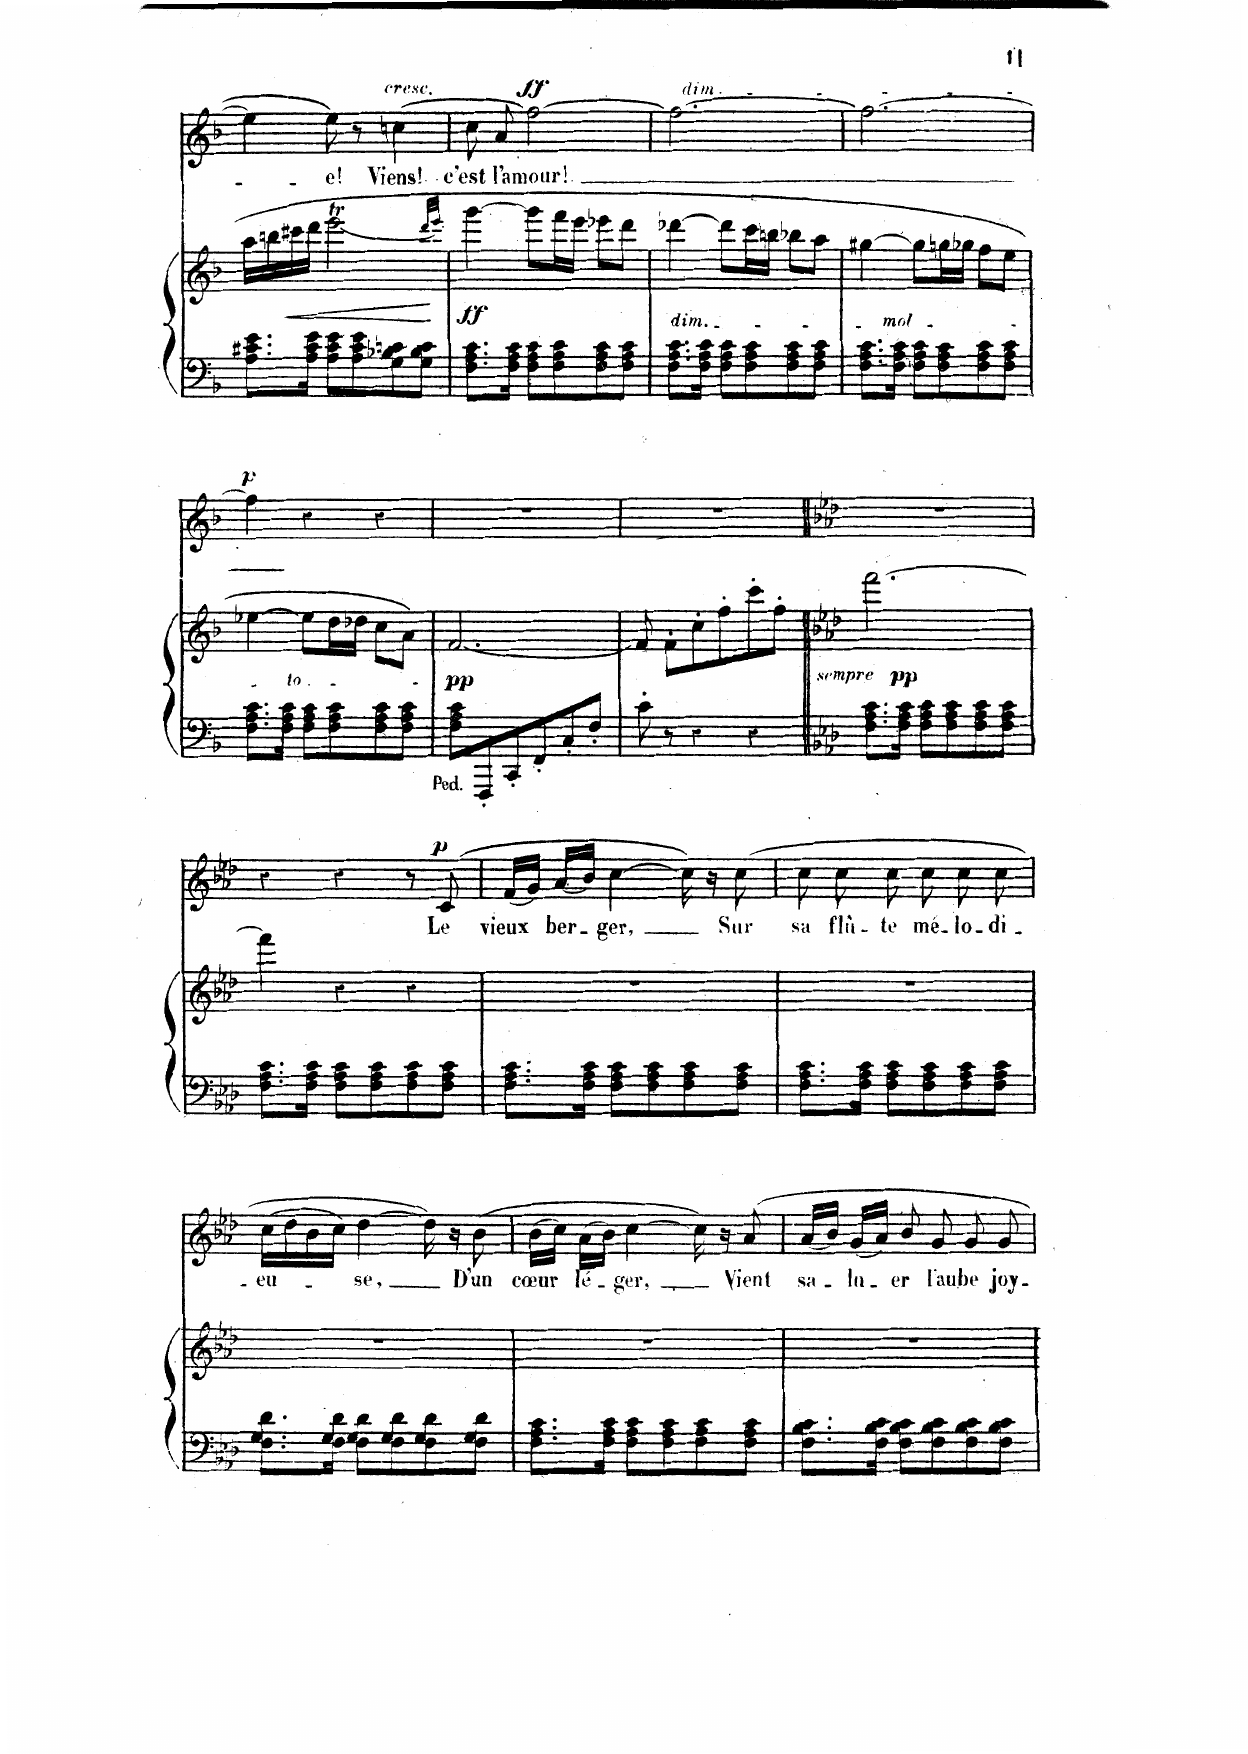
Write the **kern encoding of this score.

**kern	**kern	**dynam	**kern	**text	**dynam
*part2	*part2	*part2	*part1	*part1	*part1
*staff3	*staff2	*staff2/3	*staff1	*staff1	*staff1
*I"Piano	*	*	*I"Chant Voice	*	*
*I'Pno	*	*	*	*	*
*clefF4	*clefG2	*	*clefG2	*	*
*k[b-]	*k[b-]	*	*k[b-]	*	*
*M3/4	*M3/4	*	*M3/4	*	*
=54	=54	=54	=54	=54	=54
8.A\ 8.c#X\ 8.e\L	16aa\LL	.	4ee\]	.	.
.	16bbn\	.	.	.	.
!	!	!LO:HP:b	!	!	!
.	16ccc#X\	<	.	.	.
16A\ 16c#\ 16e\Jk	16ddd\JJ	.	.	.	.
8A\ 8c#\ 8e\L	(<2eeet\	.	8ee\	-e!	.
8A\ 8c#\ 8e\	.	.	8r	.	.
!	!	!	!LO:TX:a:i:t=cresc.	!	!
8G\ 8B-X\ 8cn\	.	.	(4ccn\	Viens!	.
8G\ 8B-\ 8c\J	.	.	.	.	.
.	32qddd/LLL	.	.	.	.
.	32qeee/JJJ)	.	.	.	.
.	.	[	.	.	.
=55	=55	=55	=55	=55	=55
!	!	!LO:DY:b	!	!	!
8.F\ 8.A\ 8.c\L	[4ggg\	ff	8cc\	c’est	.
.	.	.	8a/	l’a-	.
16F\ 16A\ 16c\Jk	.	.	.	.	.
!	!	!	!	!	!LO:DY:a
8F\ 8A\ 8c\L	8ggg\L]	.	[2ff\)	-mour!	ff
8F\ 8A\ 8c\	16fff\L	.	.	.	.
.	16eee\JJ	.	.	.	.
8F\ 8A\ 8c\	8eee-X\L	.	.	.	.
8F\ 8A\ 8c\J	8ddd\J	.	.	.	.
=56	=56	=56	=56	=56	=56
!	!	!	!LO:TX:a:i:t=dim.	!	!
!	!LO:TX:b:i:t=dim. molto	!	!	!	!
8.F\ 8.A\ 8.c\L	[4ddd-X\	.	2.ff\_	.	.
16F\ 16A\ 16c\Jk	.	.	.	.	.
8F\ 8A\ 8c\L	8ddd-\L]	.	.	.	.
8F\ 8A\ 8c\	16ccc\L	.	.	.	.
.	16bbn\JJ	.	.	.	.
8F\ 8A\ 8c\	8bb-X\L	.	.	.	.
8F\ 8A\ 8c\J	8aa\J	.	.	.	.
=57	=57	=57	=57	=57	=57
8.F\ 8.A\ 8.c\L	[4gg#X\	.	2.ff\_	.	.
16F\ 16A\ 16c\Jk	.	.	.	.	.
8F\ 8A\ 8c\L	8gg#\L]	.	.	.	.
8F\ 8A\ 8c\	16ggn\L	.	.	.	.
.	16gg-X\JJ	.	.	.	.
8F\ 8A\ 8c\	8ff\L	.	.	.	.
8F\ 8A\ 8c\J	8ee\J	.	.	.	.
=58	=58	=58	=58	=58	=58
!	!	!	!	!	!LO:DY:a
8.F\ 8.A\ 8.c\L	[4ee-X\	.	4ff\]	.	p
16F\ 16A\ 16c\Jk	.	.	.	.	.
8F\ 8A\ 8c\L	8ee-\L]	.	4r	.	.
8F\ 8A\ 8c\	16dd\L	.	.	.	.
.	16dd-X\JJ	.	.	.	.
8F\ 8A\ 8c\	8cc\L	.	4r	.	.
8F\ 8A\ 8c\J	8a\J	.	.	.	.
=59	=59	=59	=59	=59	=59
!	!	!LO:DY:b	!	!	!
8F\ 8A\ 8c\L	[2.f/	pp	2.r	.	.
8FFF'/	.	.	.	.	.
8CC'/	.	.	.	.	.
8FF'/	.	.	.	.	.
8C'/	.	.	.	.	.
8F'/J	.	.	.	.	.
=60	=60	=60	=60	=60	=60
8c'\	8f/]	.	2.r	.	.
8r	8f'\L	.	.	.	.
4r	8cc'\	.	.	.	.
.	8ff'\	.	.	.	.
4r	8ccc'\	.	.	.	.
.	8ff'\J	.	.	.	.
=61||	=61||	=61||	=61||	=61||	=61||
*k[b-e-a-d-]	*k[b-e-a-d-]	*	*k[b-e-a-d-]	*	*
!	!LO:TX:b:i:t=sempre	!	!	!	!
!	!	!LO:DY:b	!	!	!
8.F\ 8.A-\ 8.c\L	[2.fff\	pp	2.r	.	.
16F\ 16A-\ 16c\Jk	.	.	.	.	.
8F\ 8A-\ 8c\L	.	.	.	.	.
8F\ 8A-\ 8c\	.	.	.	.	.
8F\ 8A-\ 8c\	.	.	.	.	.
8F\ 8A-\ 8c\J	.	.	.	.	.
=62	=62	=62	=62	=62	=62
8.F\ 8.A-\ 8.c\L	4fff\]	.	4r	.	.
16F\ 16A-\ 16c\Jk	.	.	.	.	.
8F\ 8A-\ 8c\L	4r	.	4r	.	.
8F\ 8A-\ 8c\	.	.	.	.	.
8F\ 8A-\ 8c\	4r	.	8r	.	.
!	!	!	!	!	!LO:DY:a
8F\ 8A-\ 8c\J	.	.	(>8c/	Le	p
=63	=63	=63	=63	=63	=63
8.F\ 8.A-\ 8.c\L	2.r	.	(16f/LL	vieux	.
.	.	.	16g/JJ)	.	.
.	.	.	(16a-/LL	ber-	.
16F\ 16A-\ 16c\Jk	.	.	16b-/JJ)	.	.
8F\ 8A-\ 8c\L	.	.	[4cc\)	-ger,	.
8F\ 8A-\ 8c\	.	.	.	.	.
8F\ 8A-\ 8c\	.	.	16cc\]	.	.
.	.	.	16r	.	.
8F\ 8A-\ 8c\J	.	.	(8cc\	Sur	.
=64	=64	=64	=64	=64	=64
8.F\ 8.A-\ 8.c\L	2.r	.	8cc\	sa	.
.	.	.	8cc\	flû-	.
16F\ 16A-\ 16c\Jk	.	.	.	.	.
8F\ 8A-\ 8c\L	.	.	8cc\	-te	.
8F\ 8A-\ 8c\	.	.	8cc\	mé-	.
8F\ 8A-\ 8c\	.	.	8cc\	-lo-	.
8F\ 8A-\ 8c\J	.	.	8cc\	-di-	.
=65	=65	=65	=65	=65	=65
8.F\ 8.G\ 8.d-\L	2.r	.	(16cc\LL	-– eu-	.
.	.	.	16dd-\	.	.
.	.	.	16b-\	.	.
16F\ 16G\ 16d-\Jk	.	.	16cc\JJ)	.	.
8F\ 8G\ 8d-\L	.	.	[4dd-\	-se,	.
8F\ 8G\ 8d-\	.	.	.	.	.
8F\ 8G\ 8d-\	.	.	16dd-\])	.	.
.	.	.	16r	.	.
8F\ 8G\ 8d-\J	.	.	(8b-\	D’un	.
=66	=66	=66	=66	=66	=66
8.F\ 8.A-\ 8.c\L	2.r	.	(16b-\LL	-cœur	.
.	.	.	16cc\JJ)	.	.
.	.	.	(16a-\LL	lé-	.
16F\ 16A-\ 16c\Jk	.	.	16b-\JJ)	.	.
8F\ 8A-\ 8c\L	.	.	[4cc\	-ger,	.
8F\ 8A-\ 8c\	.	.	.	.	.
8F\ 8A-\ 8c\	.	.	16cc\])	.	.
.	.	.	16r	.	.
8F\ 8A-\ 8c\J	.	.	8a-/	Vient	.
=67	=67	=67	=67	=67	=67
8.F\ 8.B-\ 8.c\L	2.r	.	(16a-/LL	sa-	.
.	.	.	16b-/JJ)	.	.
.	.	.	(16g/LL	-lu-	.
16F\ 16B-\ 16c\Jk	.	.	16a-/JJ)	.	.
8F\ 8B-\ 8c\L	.	.	8b-\	-er	.
8F\ 8B-\ 8c\	.	.	8g/	l’au-	.
8F\ 8B-\ 8c\	.	.	8g/	-be	.
8F\ 8B-\ 8c\J	.	.	8g/	joy-	.
=	=	=	=	=	=
*-	*-	*-	*-	*-	*-
